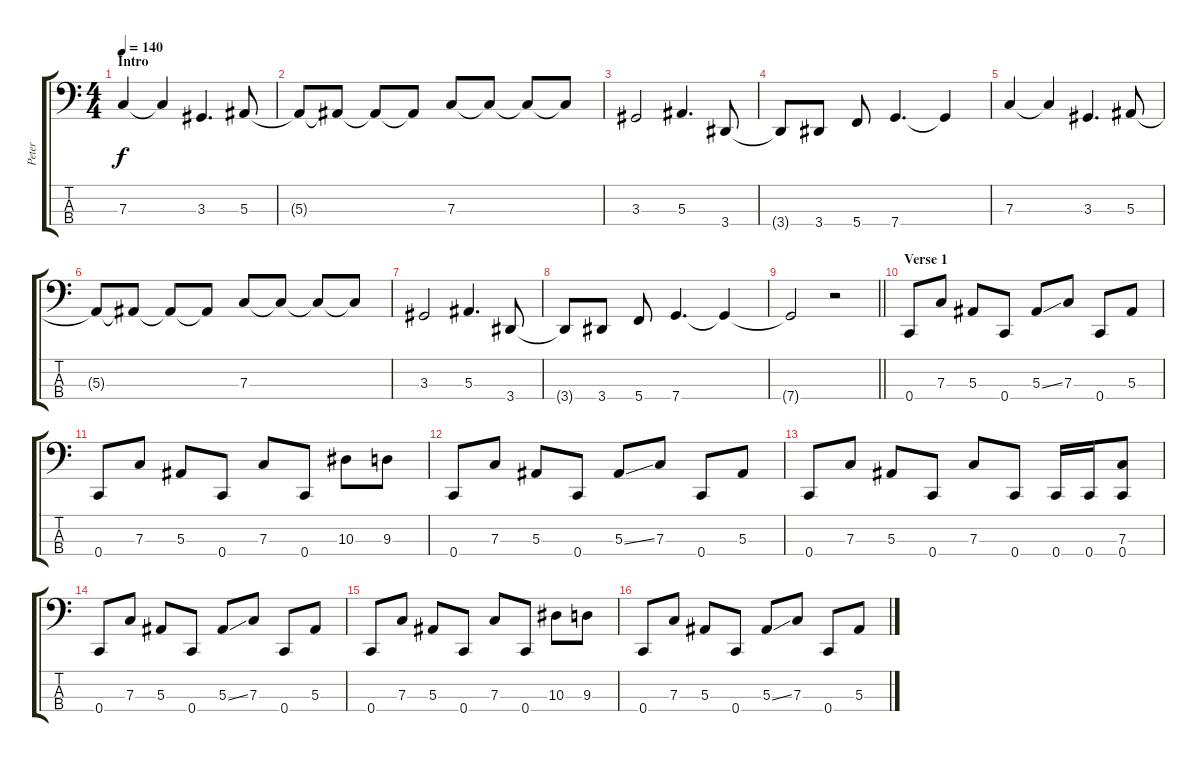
\track ("Peter" "Peter") {instrument electricbasspick}
\staff {score tabs}
\tuning (Eb2 Bb1 F1 C1) {hide}
\ts (4 4)
\section ("" "Intro")
\tempo 140
\clef f4
\ks c
7.3.4{dy f volume 7 instrument electricbasspick} 7.3{t}.4 3.3.4{d} 5.3.8 |
5.3{t}.8 5.3{t}.8 5.3{t}.8 5.3{t}.8 7.3.8 7.3{t}.8 7.3{t}.8 7.3{t}.8 |
3.3.2 5.3.4{d} 3.4.8 |
3.4{t}.8 3.4.8 5.4.8 7.4.4{d} 7.4{t}.4 |
7.3.4 7.3{t}.4 3.3.4{d} 5.3.8 |
5.3{t}.8 5.3{t}.8 5.3{t}.8 5.3{t}.8 7.3.8 7.3{t}.8 7.3{t}.8 7.3{t}.8 |
3.3.2 5.3.4{d} 3.4.8 |
3.4{t}.8 3.4.8 5.4.8 7.4.4{d} 7.4{t}.4 |
\barLineRight lightlight
7.4{t}.2 r.2 |
\section ("" "Verse 1")
0.4.8{volume 5} 7.3.8 5.3.8 0.4.8 5.3{ss}.8 7.3.8 0.4.8 5.3.8 |
0.4.8 7.3.8 5.3.8 0.4.8 7.3.8 0.4.8 10.3.8 9.3.8 |
0.4.8 7.3.8 5.3.8 0.4.8 5.3{ss}.8 7.3.8 0.4.8 5.3.8 |
0.4.8 7.3.8 5.3.8 0.4.8 7.3.8 0.4.8 0.4.16 0.4.16 (7.3 0.4).8 |
0.4.8 7.3.8 5.3.8 0.4.8 5.3{ss}.8 7.3.8 0.4.8 5.3.8 |
0.4.8 7.3.8 5.3.8 0.4.8 7.3.8 0.4.8 10.3.8 9.3.8 |
0.4.8 7.3.8 5.3.8 0.4.8 5.3{ss}.8 7.3.8 0.4.8 5.3.8
